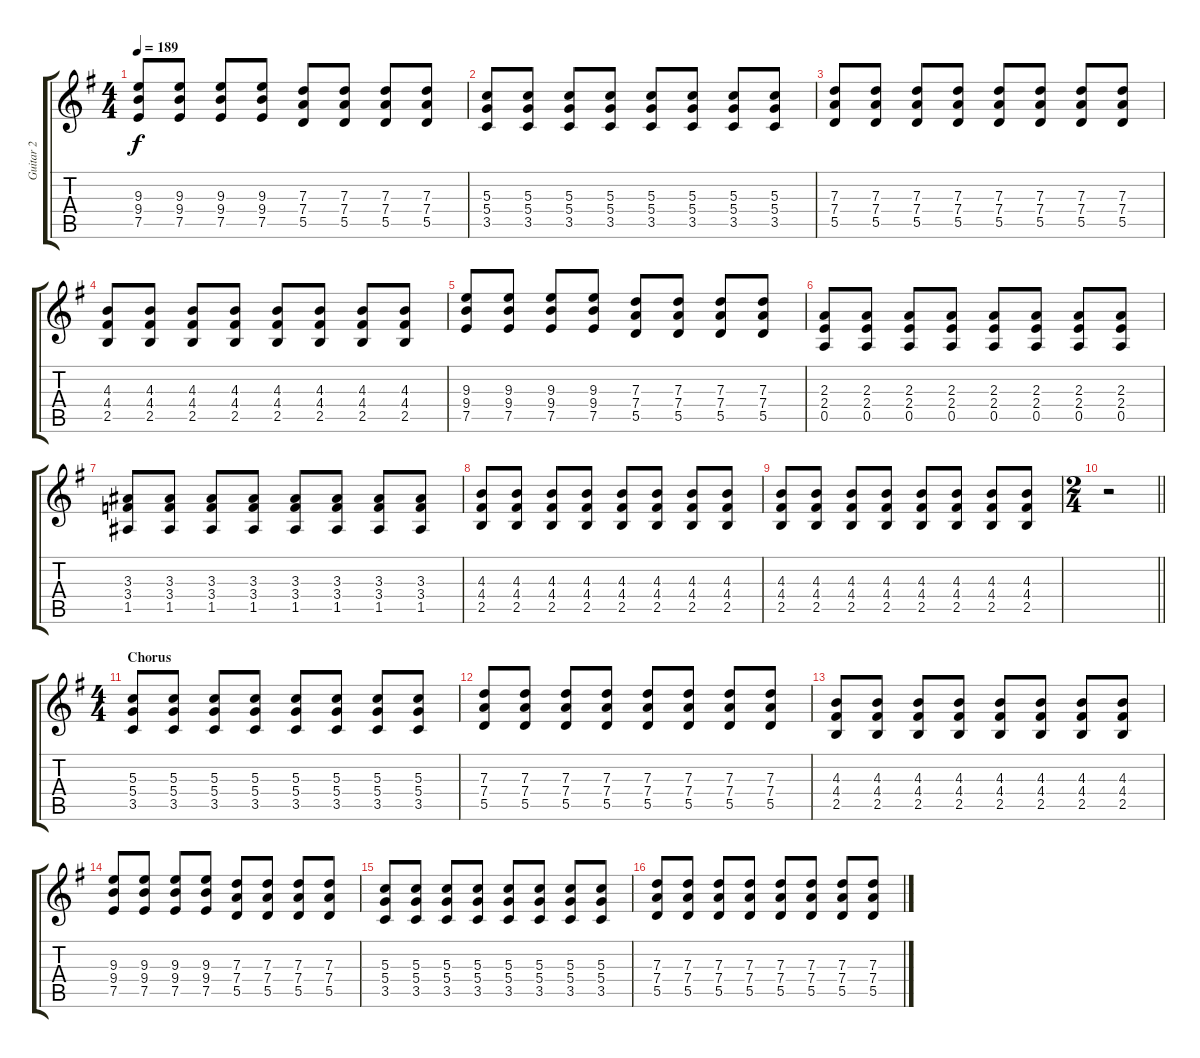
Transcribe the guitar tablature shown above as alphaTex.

\track ("Guitar 2" "Guitar 2") {instrument distortionguitar}
\staff {score tabs}
\tuning (E4 B3 G3 D3 A2 E2) {hide}
\ts (4 4)
\tempo 189
\clef g2
\ks g
(9.3 9.4 7.5).8{dy f} (9.3 9.4 7.5).8 (9.3 9.4 7.5).8 (9.3 9.4 7.5).8 (7.3 7.4 5.5).8 (7.3 7.4 5.5).8 (7.3 7.4 5.5).8 (7.3 7.4 5.5).8 |
(5.3 5.4 3.5).8 (5.3 5.4 3.5).8 (5.3 5.4 3.5).8 (5.3 5.4 3.5).8 (5.3 5.4 3.5).8 (5.3 5.4 3.5).8 (5.3 5.4 3.5).8 (5.3 5.4 3.5).8 |
(7.3 7.4 5.5).8 (7.3 7.4 5.5).8 (7.3 7.4 5.5).8 (7.3 7.4 5.5).8 (7.3 7.4 5.5).8 (7.3 7.4 5.5).8 (7.3 7.4 5.5).8 (7.3 7.4 5.5).8 |
(4.3 4.4 2.5).8 (4.3 4.4 2.5).8 (4.3 4.4 2.5).8 (4.3 4.4 2.5).8 (4.3 4.4 2.5).8 (4.3 4.4 2.5).8 (4.3 4.4 2.5).8 (4.3 4.4 2.5).8 |
(9.3 9.4 7.5).8 (9.3 9.4 7.5).8 (9.3 9.4 7.5).8 (9.3 9.4 7.5).8 (7.3 7.4 5.5).8 (7.3 7.4 5.5).8 (7.3 7.4 5.5).8 (7.3 7.4 5.5).8 |
(2.3 2.4 0.5).8 (2.3 2.4 0.5).8 (2.3 2.4 0.5).8 (2.3 2.4 0.5).8 (2.3 2.4 0.5).8 (2.3 2.4 0.5).8 (2.3 2.4 0.5).8 (2.3 2.4 0.5).8 |
(3.3 3.4 1.5).8 (3.3 3.4 1.5).8 (3.3 3.4 1.5).8 (3.3 3.4 1.5).8 (3.3 3.4 1.5).8 (3.3 3.4 1.5).8 (3.3 3.4 1.5).8 (3.3 3.4 1.5).8 |
(4.3 4.4 2.5).8 (4.3 4.4 2.5).8 (4.3 4.4 2.5).8 (4.3 4.4 2.5).8 (4.3 4.4 2.5).8 (4.3 4.4 2.5).8 (4.3 4.4 2.5).8 (4.3 4.4 2.5).8 |
(4.3 4.4 2.5).8 (4.3 4.4 2.5).8 (4.3 4.4 2.5).8 (4.3 4.4 2.5).8 (4.3 4.4 2.5).8 (4.3 4.4 2.5).8 (4.3 4.4 2.5).8 (4.3 4.4 2.5).8 |
\ts (2 4)
\barLineRight lightlight
r.2{volume 16 balance 16} |
\ts (4 4)
\section ("" "Chorus")
(5.3 5.4 3.5).8 (5.3 5.4 3.5).8 (5.3 5.4 3.5).8 (5.3 5.4 3.5).8 (5.3 5.4 3.5).8 (5.3 5.4 3.5).8 (5.3 5.4 3.5).8 (5.3 5.4 3.5).8 |
(7.3 7.4 5.5).8 (7.3 7.4 5.5).8 (7.3 7.4 5.5).8 (7.3 7.4 5.5).8 (7.3 7.4 5.5).8 (7.3 7.4 5.5).8 (7.3 7.4 5.5).8 (7.3 7.4 5.5).8 |
(4.3 4.4 2.5).8 (4.3 4.4 2.5).8 (4.3 4.4 2.5).8 (4.3 4.4 2.5).8 (4.3 4.4 2.5).8 (4.3 4.4 2.5).8 (4.3 4.4 2.5).8 (4.3 4.4 2.5).8 |
(9.3 9.4 7.5).8 (9.3 9.4 7.5).8 (9.3 9.4 7.5).8 (9.3 9.4 7.5).8 (7.3 7.4 5.5).8 (7.3 7.4 5.5).8 (7.3 7.4 5.5).8 (7.3 7.4 5.5).8 |
(5.3 5.4 3.5).8 (5.3 5.4 3.5).8 (5.3 5.4 3.5).8 (5.3 5.4 3.5).8 (5.3 5.4 3.5).8 (5.3 5.4 3.5).8 (5.3 5.4 3.5).8 (5.3 5.4 3.5).8 |
(7.3 7.4 5.5).8 (7.3 7.4 5.5).8 (7.3 7.4 5.5).8 (7.3 7.4 5.5).8 (7.3 7.4 5.5).8 (7.3 7.4 5.5).8 (7.3 7.4 5.5).8 (7.3 7.4 5.5).8
